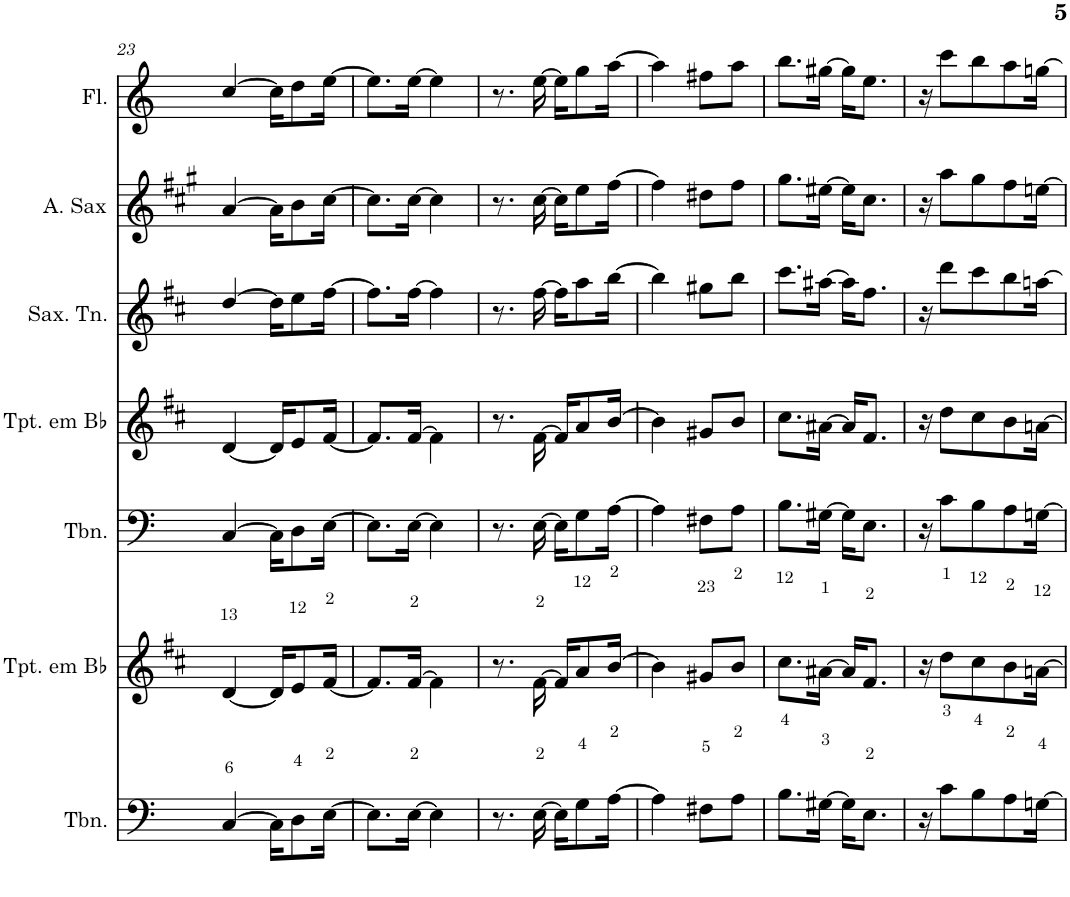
**kern	**kern	**kern	**kern	**kern	**kern	**kern
*part7	*part6	*part5	*part4	*part3	*part2	*part1
*staff7	*staff6	*staff5	*staff4	*staff3	*staff2	*staff1
*I"Trombone	*I"Trompete em Bb	*I"Trombone	*I"Trompete em Bb	*I"Saxofone Tenor	*I"Saxofone Alto	*I"Flauta Transversal
*I'Tbn.	*I'Tpt. em Bb	*I'Tbn.	*I'Tpt. em Bb	*I'Sax. Tn.	*	*I'Fl.
!!LO:PB:g=z
*clefF4	*clefG2	*clefF4	*clefG2	*clefG2	*clefG2	*clefG2
*	*Trd1c2	*	*Trd1c2	*Trd8c14	*Trd5c9	*
*k[]	*k[f#c#]	*k[]	*k[f#c#]	*k[f#c#]	*k[f#c#g#]	*k[]
*M2/4	*M2/4	*M2/4	*M2/4	*M2/4	*M2/4	*M2/4
=23	=23	=23	=23	=23	=23	=23
[4C/	[4d/	[4C/	[4d/	[4dd/	[4a/	[4cc/
16C\KL]	16d/KL]	16C\KL]	16d/KL]	16dd\KL]	16a\KL]	16cc\KL]
8D\	8e/	8D\	8e/	8ee\	8b\	8dd\
[16E\Jk	[16f#/Jk	[16E\Jk	[16f#/Jk	[16ff#\Jk	[16cc#\Jk	[16ee\Jk
=24	=24	=24	=24	=24	=24	=24
8.E\L]	8.f#/L]	8.E\L]	8.f#/L]	8.ff#\L]	8.cc#\L]	8.ee\L]
[16E\Jk	[16f#/Jk	[16E\Jk	[16f#/Jk	[16ff#\Jk	[16cc#\Jk	[16ee\Jk
4E\]	4f#\]	4E\]	4f#\]	4ff#\]	4cc#\]	4ee\]
=25	=25	=25	=25	=25	=25	=25
8.r	8.r	8.r	8.r	8.r	8.r	8.r
[16E\	[16f#\	[16E\	[16f#\	[16ff#\	[16cc#\	[16ee\
16E\KL]	16f#/KL]	16E\KL]	16f#/KL]	16ff#\KL]	16cc#\KL]	16ee\KL]
8G\	8a/	8G\	8a/	8aa\	8ee\	8gg\
[16A\Jk	[16b/Jk	[16A\Jk	[16b/Jk	[16bb\Jk	[16ff#\Jk	[16aa\Jk
=26	=26	=26	=26	=26	=26	=26
4A\]	4b\]	4A\]	4b\]	4bb\]	4ff#\]	4aa\]
8F#X\L	8g#X/L	8F#X\L	8g#X/L	8gg#X\L	8dd#X\L	8ff#X\L
8A\J	8b/J	8A\J	8b/J	8bb\J	8ff#\J	8aa\J
=27	=27	=27	=27	=27	=27	=27
8.B\L	8.cc#\L	8.B\L	8.cc#\L	8.ccc#\L	8.gg#\L	8.bb\L
[16G#X\Jk	[16a#X\Jk	[16G#X\Jk	[16a#X\Jk	[16aa#X\Jk	[16ee#X\Jk	[16gg#X\Jk
16G#\KL]	16a#/KL]	16G#\KL]	16a#/KL]	16aa#\KL]	16ee#\KL]	16gg#\KL]
8.E\J	8.f#/J	8.E\J	8.f#/J	8.ff#\J	8.cc#\J	8.ee\J
=28	=28	=28	=28	=28	=28	=28
16r	16r	16r	16r	16r	16r	16r
8c\L	8dd\L	8c\L	8dd\L	8ddd\L	8aa\L	8ccc\L
8B\	8cc#\	8B\	8cc#\	8ccc#\	8gg#\	8bb\
8A\	8b\	8A\	8b\	8bb\	8ff#\	8aa\
[16Gn\Jk	[16an\Jk	[16Gn\Jk	[16an\Jk	[16aan\Jk	[16een\Jk	[16ggn\Jk
=	=	=	=	=	=	=
*-	*-	*-	*-	*-	*-	*-
